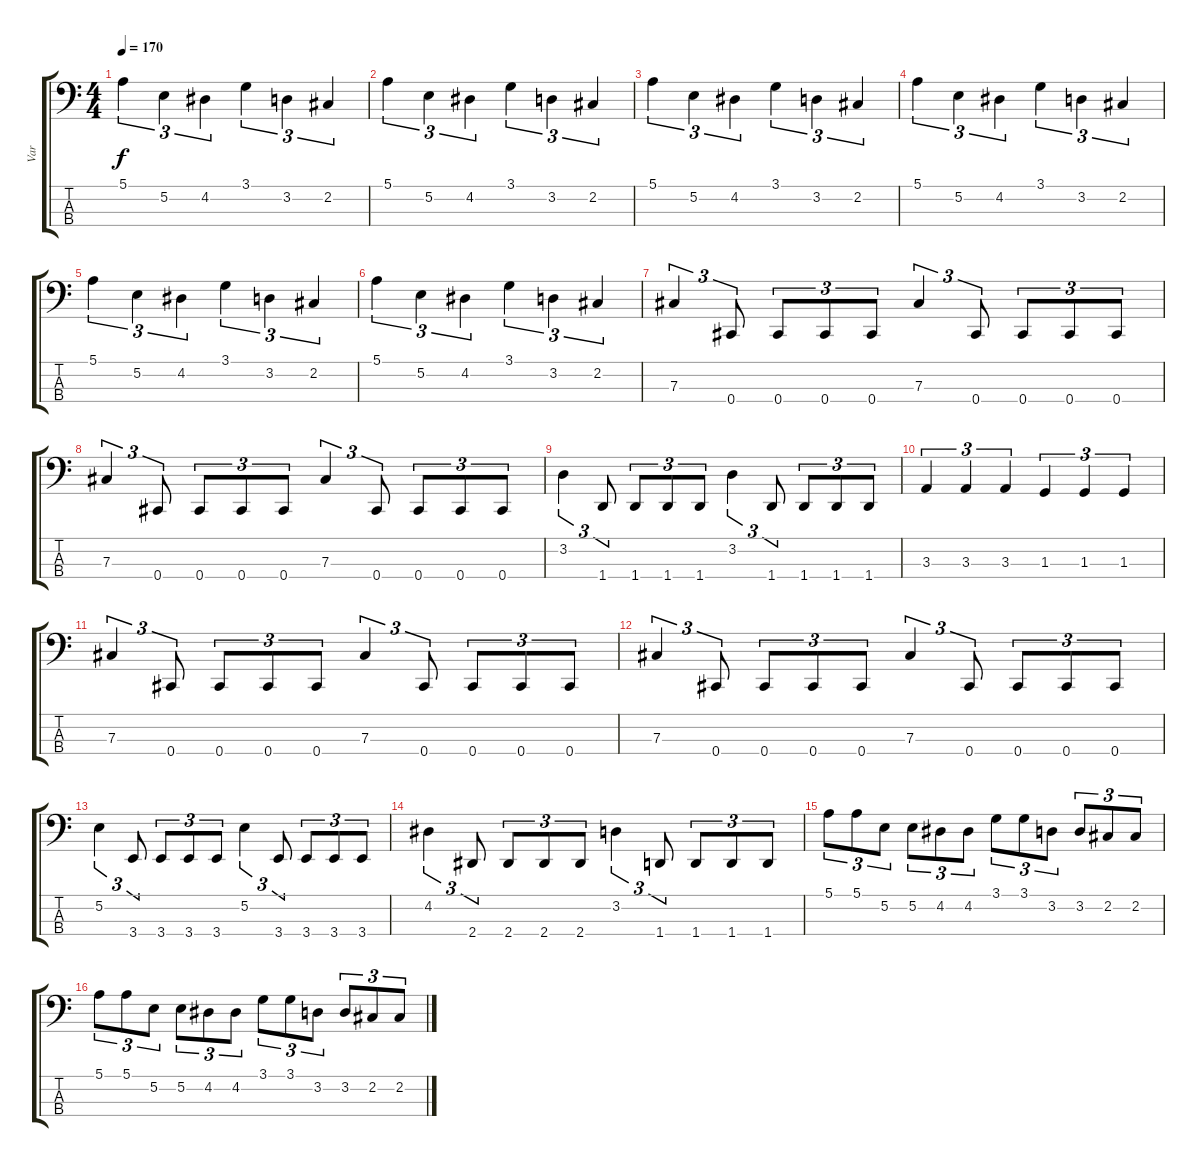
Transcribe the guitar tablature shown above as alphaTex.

\track ("Var" "Var") {instrument electricbassfinger}
\staff {score tabs}
\tuning (E2 B1 Gb1 Db1) {hide}
\ts (4 4)
\tempo 170
\clef f4
\ks c
5.1.4{tu (3 2) dy f} 5.2.4{tu (3 2)} 4.2.4{tu (3 2)} 3.1.4{tu (3 2)} 3.2.4{tu (3 2)} 2.2.4{tu (3 2)} |
5.1.4{tu (3 2)} 5.2.4{tu (3 2)} 4.2.4{tu (3 2)} 3.1.4{tu (3 2)} 3.2.4{tu (3 2)} 2.2.4{tu (3 2)} |
5.1.4{tu (3 2)} 5.2.4{tu (3 2)} 4.2.4{tu (3 2)} 3.1.4{tu (3 2)} 3.2.4{tu (3 2)} 2.2.4{tu (3 2)} |
5.1.4{tu (3 2)} 5.2.4{tu (3 2)} 4.2.4{tu (3 2)} 3.1.4{tu (3 2)} 3.2.4{tu (3 2)} 2.2.4{tu (3 2)} |
5.1.4{tu (3 2)} 5.2.4{tu (3 2)} 4.2.4{tu (3 2)} 3.1.4{tu (3 2)} 3.2.4{tu (3 2)} 2.2.4{tu (3 2)} |
5.1.4{tu (3 2)} 5.2.4{tu (3 2)} 4.2.4{tu (3 2)} 3.1.4{tu (3 2)} 3.2.4{tu (3 2)} 2.2.4{tu (3 2)} |
7.3.4{tu (3 2)} 0.4.8{tu (3 2)} 0.4.8{tu (3 2)} 0.4.8{tu (3 2)} 0.4.8{tu (3 2)} 7.3.4{tu (3 2)} 0.4.8{tu (3 2)} 0.4.8{tu (3 2)} 0.4.8{tu (3 2)} 0.4.8{tu (3 2)} |
7.3.4{tu (3 2)} 0.4.8{tu (3 2)} 0.4.8{tu (3 2)} 0.4.8{tu (3 2)} 0.4.8{tu (3 2)} 7.3.4{tu (3 2)} 0.4.8{tu (3 2)} 0.4.8{tu (3 2)} 0.4.8{tu (3 2)} 0.4.8{tu (3 2)} |
3.2.4{tu (3 2)} 1.4.8{tu (3 2)} 1.4.8{tu (3 2)} 1.4.8{tu (3 2)} 1.4.8{tu (3 2)} 3.2.4{tu (3 2)} 1.4.8{tu (3 2)} 1.4.8{tu (3 2)} 1.4.8{tu (3 2)} 1.4.8{tu (3 2)} |
3.3.4{tu (3 2)} 3.3.4{tu (3 2)} 3.3.4{tu (3 2)} 1.3.4{tu (3 2)} 1.3.4{tu (3 2)} 1.3.4{tu (3 2)} |
7.3.4{tu (3 2)} 0.4.8{tu (3 2)} 0.4.8{tu (3 2)} 0.4.8{tu (3 2)} 0.4.8{tu (3 2)} 7.3.4{tu (3 2)} 0.4.8{tu (3 2)} 0.4.8{tu (3 2)} 0.4.8{tu (3 2)} 0.4.8{tu (3 2)} |
7.3.4{tu (3 2)} 0.4.8{tu (3 2)} 0.4.8{tu (3 2)} 0.4.8{tu (3 2)} 0.4.8{tu (3 2)} 7.3.4{tu (3 2)} 0.4.8{tu (3 2)} 0.4.8{tu (3 2)} 0.4.8{tu (3 2)} 0.4.8{tu (3 2)} |
5.2.4{tu (3 2)} 3.4.8{tu (3 2)} 3.4.8{tu (3 2)} 3.4.8{tu (3 2)} 3.4.8{tu (3 2)} 5.2.4{tu (3 2)} 3.4.8{tu (3 2)} 3.4.8{tu (3 2)} 3.4.8{tu (3 2)} 3.4.8{tu (3 2)} |
4.2.4{tu (3 2)} 2.4.8{tu (3 2)} 2.4.8{tu (3 2)} 2.4.8{tu (3 2)} 2.4.8{tu (3 2)} 3.2.4{tu (3 2)} 1.4.8{tu (3 2)} 1.4.8{tu (3 2)} 1.4.8{tu (3 2)} 1.4.8{tu (3 2)} |
5.1.8{tu (3 2)} 5.1.8{tu (3 2)} 5.2.8{tu (3 2)} 5.2.8{tu (3 2)} 4.2.8{tu (3 2)} 4.2.8{tu (3 2)} 3.1.8{tu (3 2)} 3.1.8{tu (3 2)} 3.2.8{tu (3 2)} 3.2.8{tu (3 2)} 2.2.8{tu (3 2)} 2.2.8{tu (3 2)} |
5.1.8{tu (3 2)} 5.1.8{tu (3 2)} 5.2.8{tu (3 2)} 5.2.8{tu (3 2)} 4.2.8{tu (3 2)} 4.2.8{tu (3 2)} 3.1.8{tu (3 2)} 3.1.8{tu (3 2)} 3.2.8{tu (3 2)} 3.2.8{tu (3 2)} 2.2.8{tu (3 2)} 2.2.8{tu (3 2)}
